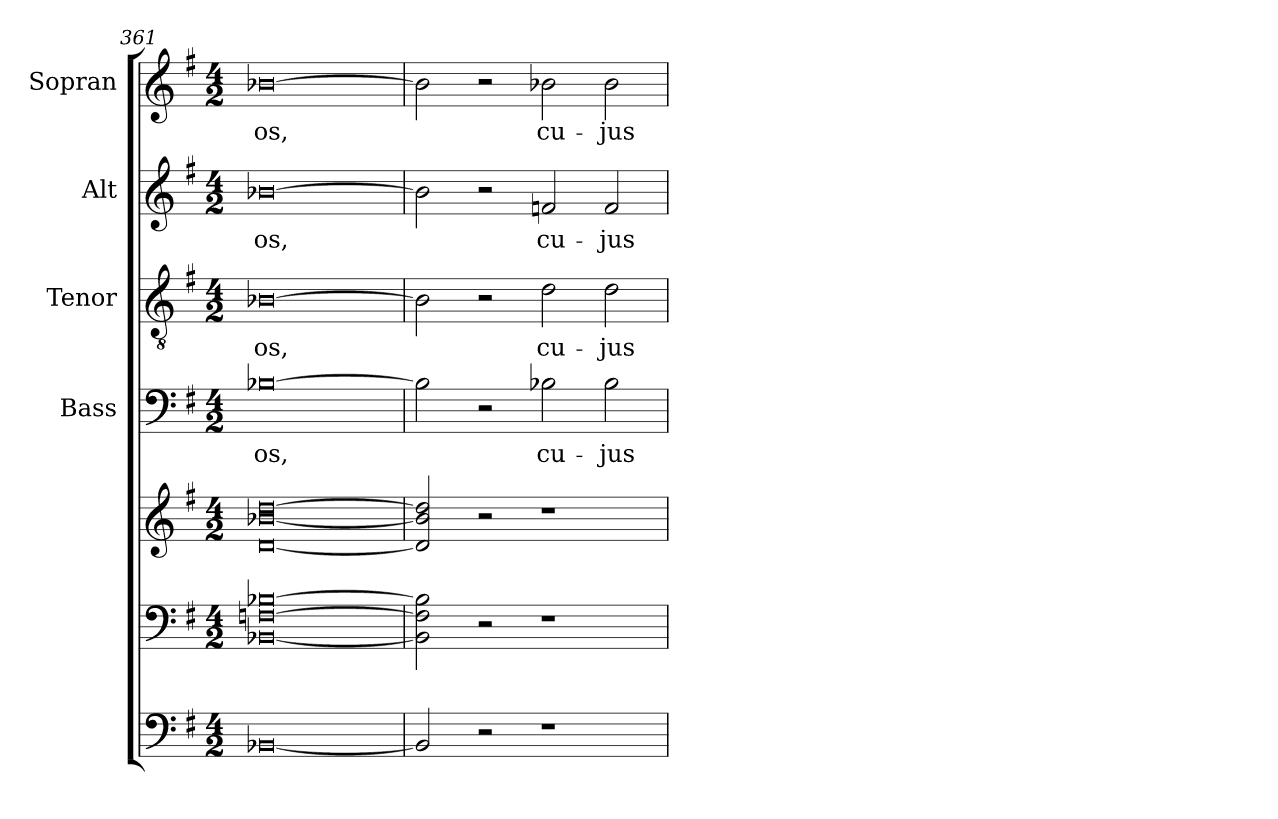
**kern	**kern	**kern	**kern	**text	**kern	**text	**kern	**text	**kern	**text
*part6	*part5	*part5	*part4	*part4	*part3	*part3	*part2	*part2	*part1	*part1
*staff7	*staff6	*staff5	*staff4	*staff4	*staff3	*staff3	*staff2	*staff2	*staff1	*staff1
*	*	*	*I"Bass	*	*I"Tenor	*	*I"Alt	*	*I"Sopran	*
*	*	*	*I'B.	*	*I'T.	*	*I'A.	*	*I'S.	*
*clefF4	*clefF4	*clefG2	*clefF4	*	*clefGv2	*	*clefG2	*	*clefG2	*
*k[f#]	*k[f#]	*k[f#]	*k[f#]	*	*k[f#]	*	*k[f#]	*	*k[f#]	*
*G:	*G:	*G:	*G:	*	*G:	*	*G:	*	*G:	*
*M4/2	*M4/2	*M4/2	*M4/2	*	*M4/2	*	*M4/2	*	*M4/2	*
=361	=361	=361	=361	=361	=361	=361	=361	=361	=361	=361
!	!	!	!	!LO:LY:b	!	!LO:LY:b	!	!LO:LY:b	!	!LO:LY:b
[0BB-X	[0BB-X [0Fn [0B-X	[0d [0b-X [0dd	[0B-X	-os,	[0B-X	-os,	[0b-X	-os,	[0b-X	-os,
=362	=362	=362	=362	=362	=362	=362	=362	=362	=362	=362
2BB-/]	2BB-\] 2F\] 2B-\]	2d/] 2b-/] 2dd/]	2B-\]	.	2B-\]	.	2b-\]	.	2b-\]	.
2r	2r	2r	2r	.	2r	.	2r	.	2r	.
!	!	!	!	!LO:LY:b	!	!LO:LY:b	!	!LO:LY:b	!	!LO:LY:b
1r	1r	1r	2B-X\	cu-	2d\	cu-	2fn/	cu-	2b-X\	cu-
!	!	!	!	!LO:LY:b	!	!LO:LY:b	!	!LO:LY:b	!	!LO:LY:b
.	.	.	2B-\	-jus	2d\	-jus	2f/	-jus	2b-\	-jus
=	=	=	=	=	=	=	=	=	=	=
*-	*-	*-	*-	*-	*-	*-	*-	*-	*-	*-
